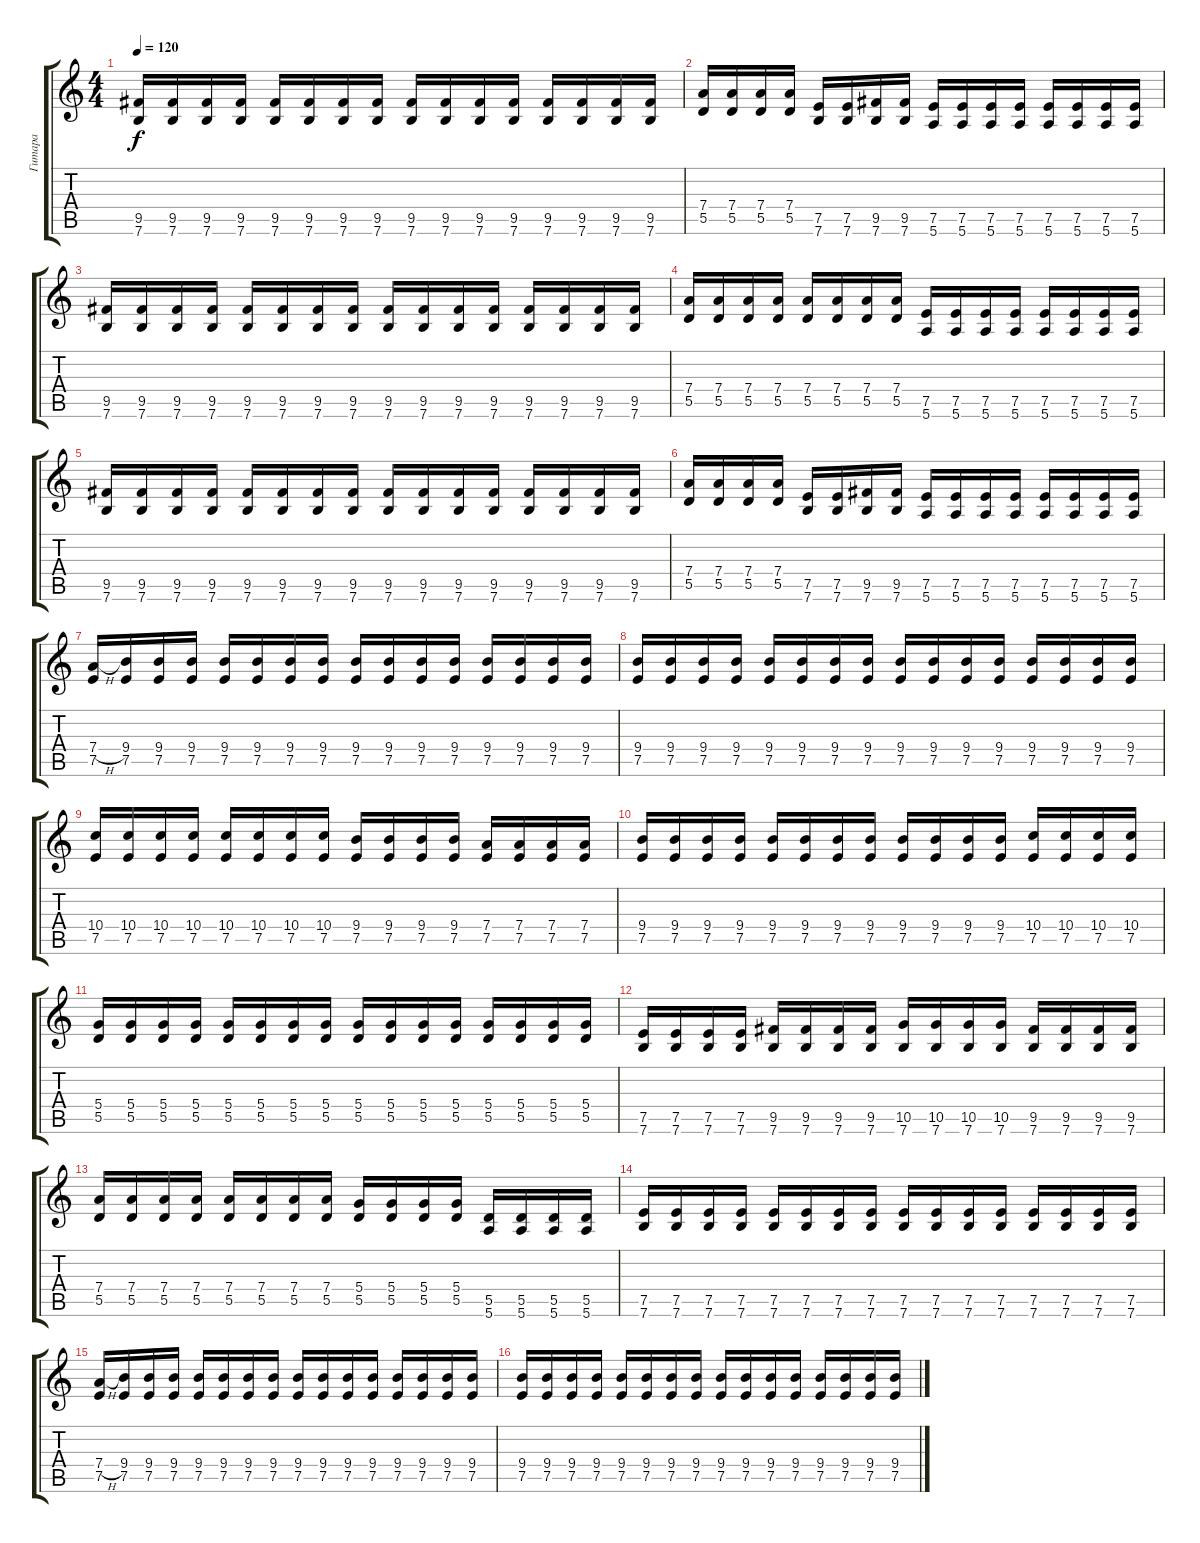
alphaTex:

\track ("Гитара" "Гитара") {instrument distortionguitar}
\staff {score tabs}
\tuning (E4 B3 G3 D3 A2 E2) {hide}
\ts (4 4)
\tempo 120
\clef g2
\ks c
(9.5 7.6).16{dy f} (9.5 7.6).16 (9.5 7.6).16 (9.5 7.6).16 (9.5 7.6).16 (9.5 7.6).16 (9.5 7.6).16 (9.5 7.6).16 (9.5 7.6).16 (9.5 7.6).16 (9.5 7.6).16 (9.5 7.6).16 (9.5 7.6).16 (9.5 7.6).16 (9.5 7.6).16 (9.5 7.6).16 |
(7.4 5.5).16 (7.4 5.5).16 (7.4 5.5).16 (7.4 5.5).16 (7.5 7.6).16 (7.5 7.6).16 (9.5 7.6).16 (9.5 7.6).16 (7.5 5.6).16 (7.5 5.6).16 (7.5 5.6).16 (7.5 5.6).16 (7.5 5.6).16 (7.5 5.6).16 (7.5 5.6).16 (7.5 5.6).16 |
(9.5 7.6).16 (9.5 7.6).16 (9.5 7.6).16 (9.5 7.6).16 (9.5 7.6).16 (9.5 7.6).16 (9.5 7.6).16 (9.5 7.6).16 (9.5 7.6).16 (9.5 7.6).16 (9.5 7.6).16 (9.5 7.6).16 (9.5 7.6).16 (9.5 7.6).16 (9.5 7.6).16 (9.5 7.6).16 |
(7.4 5.5).16 (7.4 5.5).16 (7.4 5.5).16 (7.4 5.5).16 (7.4 5.5).16 (7.4 5.5).16 (7.4 5.5).16 (7.4 5.5).16 (7.5 5.6).16 (7.5 5.6).16 (7.5 5.6).16 (7.5 5.6).16 (7.5 5.6).16 (7.5 5.6).16 (7.5 5.6).16 (7.5 5.6).16 |
(9.5 7.6).16 (9.5 7.6).16 (9.5 7.6).16 (9.5 7.6).16 (9.5 7.6).16 (9.5 7.6).16 (9.5 7.6).16 (9.5 7.6).16 (9.5 7.6).16 (9.5 7.6).16 (9.5 7.6).16 (9.5 7.6).16 (9.5 7.6).16 (9.5 7.6).16 (9.5 7.6).16 (9.5 7.6).16 |
(7.4 5.5).16 (7.4 5.5).16 (7.4 5.5).16 (7.4 5.5).16 (7.5 7.6).16 (7.5 7.6).16 (9.5 7.6).16 (9.5 7.6).16 (7.5 5.6).16 (7.5 5.6).16 (7.5 5.6).16 (7.5 5.6).16 (7.5 5.6).16 (7.5 5.6).16 (7.5 5.6).16 (7.5 5.6).16 |
(7.4{h} 7.5).16 (9.4 7.5).16 (9.4 7.5).16 (9.4 7.5).16 (9.4 7.5).16 (9.4 7.5).16 (9.4 7.5).16 (9.4 7.5).16 (9.4 7.5).16 (9.4 7.5).16 (9.4 7.5).16 (9.4 7.5).16 (9.4 7.5).16 (9.4 7.5).16 (9.4 7.5).16 (9.4 7.5).16 |
(9.4 7.5).16 (9.4 7.5).16 (9.4 7.5).16 (9.4 7.5).16 (9.4 7.5).16 (9.4 7.5).16 (9.4 7.5).16 (9.4 7.5).16 (9.4 7.5).16 (9.4 7.5).16 (9.4 7.5).16 (9.4 7.5).16 (9.4 7.5).16 (9.4 7.5).16 (9.4 7.5).16 (9.4 7.5).16 |
(10.4 7.5).16 (10.4 7.5).16 (10.4 7.5).16 (10.4 7.5).16 (10.4 7.5).16 (10.4 7.5).16 (10.4 7.5).16 (10.4 7.5).16 (9.4 7.5).16 (9.4 7.5).16 (9.4 7.5).16 (9.4 7.5).16 (7.4 7.5).16 (7.4 7.5).16 (7.4 7.5).16 (7.4 7.5).16 |
(9.4 7.5).16 (9.4 7.5).16 (9.4 7.5).16 (9.4 7.5).16 (9.4 7.5).16 (9.4 7.5).16 (9.4 7.5).16 (9.4 7.5).16 (9.4 7.5).16 (9.4 7.5).16 (9.4 7.5).16 (9.4 7.5).16 (10.4 7.5).16 (10.4 7.5).16 (10.4 7.5).16 (10.4 7.5).16 |
(5.4 5.5).16 (5.4 5.5).16 (5.4 5.5).16 (5.4 5.5).16 (5.4 5.5).16 (5.4 5.5).16 (5.4 5.5).16 (5.4 5.5).16 (5.4 5.5).16 (5.4 5.5).16 (5.4 5.5).16 (5.4 5.5).16 (5.4 5.5).16 (5.4 5.5).16 (5.4 5.5).16 (5.4 5.5).16 |
(7.5 7.6).16 (7.5 7.6).16 (7.5 7.6).16 (7.5 7.6).16 (9.5 7.6).16 (9.5 7.6).16 (9.5 7.6).16 (9.5 7.6).16 (10.5 7.6).16 (10.5 7.6).16 (10.5 7.6).16 (10.5 7.6).16 (9.5 7.6).16 (9.5 7.6).16 (9.5 7.6).16 (9.5 7.6).16 |
(7.4 5.5).16 (7.4 5.5).16 (7.4 5.5).16 (7.4 5.5).16 (7.4 5.5).16 (7.4 5.5).16 (7.4 5.5).16 (7.4 5.5).16 (5.4 5.5).16 (5.4 5.5).16 (5.4 5.5).16 (5.4 5.5).16 (5.5 5.6).16 (5.5 5.6).16 (5.5 5.6).16 (5.5 5.6).16 |
(7.5 7.6).16 (7.5 7.6).16 (7.5 7.6).16 (7.5 7.6).16 (7.5 7.6).16 (7.5 7.6).16 (7.5 7.6).16 (7.5 7.6).16 (7.5 7.6).16 (7.5 7.6).16 (7.5 7.6).16 (7.5 7.6).16 (7.5 7.6).16 (7.5 7.6).16 (7.5 7.6).16 (7.5 7.6).16 |
(7.4{h} 7.5).16 (9.4 7.5).16 (9.4 7.5).16 (9.4 7.5).16 (9.4 7.5).16 (9.4 7.5).16 (9.4 7.5).16 (9.4 7.5).16 (9.4 7.5).16 (9.4 7.5).16 (9.4 7.5).16 (9.4 7.5).16 (9.4 7.5).16 (9.4 7.5).16 (9.4 7.5).16 (9.4 7.5).16 |
(9.4 7.5).16 (9.4 7.5).16 (9.4 7.5).16 (9.4 7.5).16 (9.4 7.5).16 (9.4 7.5).16 (9.4 7.5).16 (9.4 7.5).16 (9.4 7.5).16 (9.4 7.5).16 (9.4 7.5).16 (9.4 7.5).16 (9.4 7.5).16 (9.4 7.5).16 (9.4 7.5).16 (9.4 7.5).16
